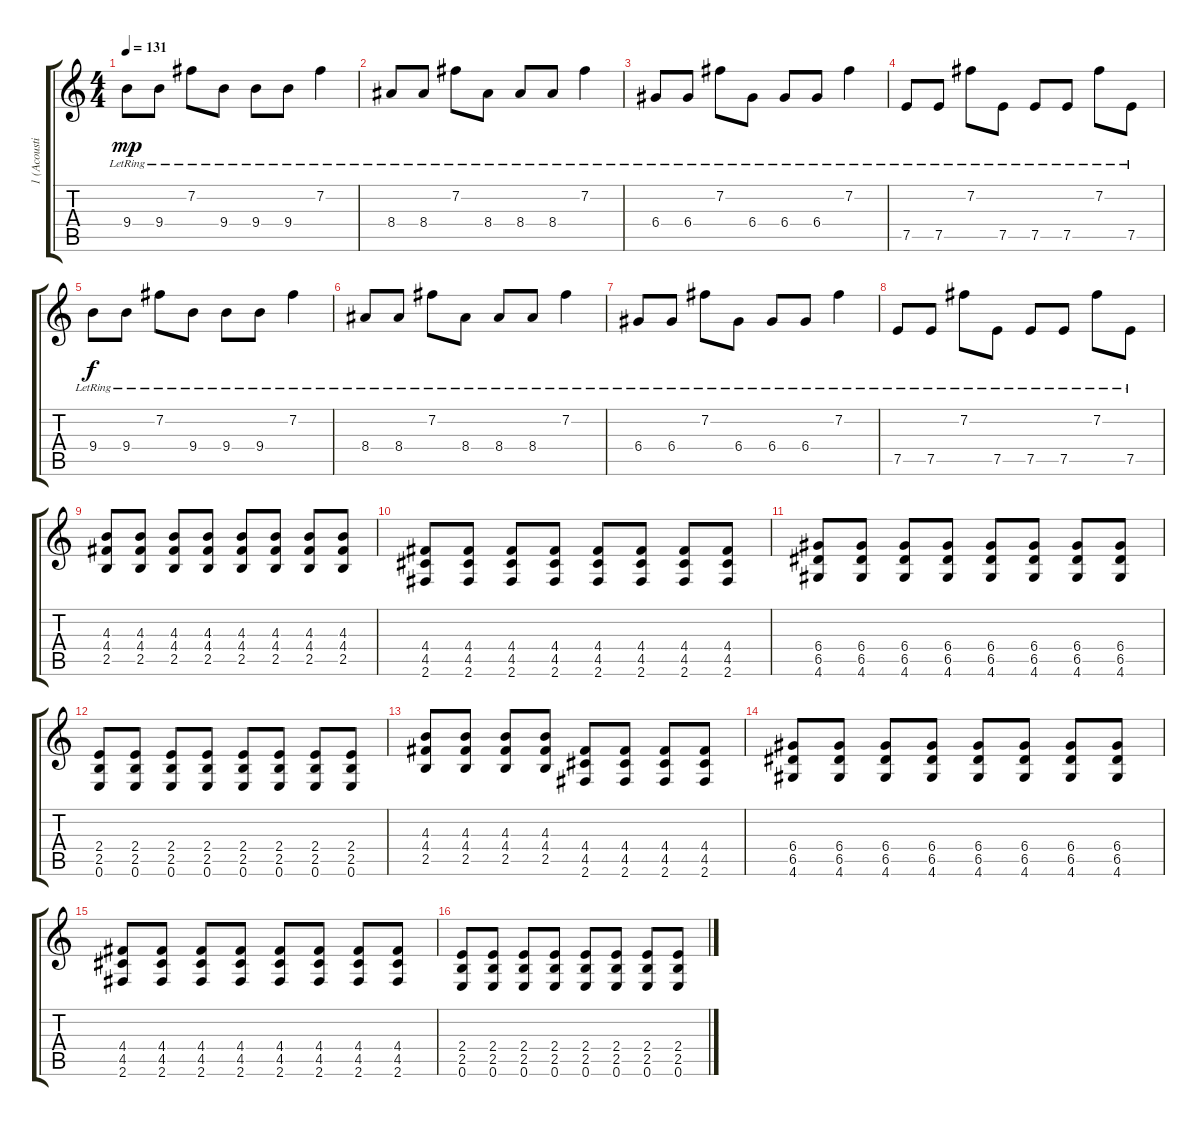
\track ("1 (Acoustic)" "1 (Acousti") {instrument acousticguitarnylon}
\staff {score tabs}
\tuning (E4 B3 G3 D3 A2 E2) {hide}
\ts (4 4)
\tempo 131
\clef g2
\ks c
9.4{lr}.8{dy mp volume 9} 9.4{lr}.8 7.2{lr}.8 9.4{lr}.8 9.4{lr}.8 9.4{lr}.8 7.2{lr}.4 |
8.4{lr}.8 8.4{lr}.8 7.2{lr}.8 8.4{lr}.8 8.4{lr}.8 8.4{lr}.8 7.2{lr}.4 |
6.4{lr}.8 6.4{lr}.8 7.2{lr}.8 6.4{lr}.8 6.4{lr}.8 6.4{lr}.8 7.2{lr}.4 |
7.5{lr}.8 7.5{lr}.8 7.2{lr}.8 7.5{lr}.8 7.5{lr}.8 7.5{lr}.8 7.2{lr}.8 7.5{lr}.8 |
9.4{lr}.8{dy f} 9.4{lr}.8 7.2{lr}.8 9.4{lr}.8 9.4{lr}.8 9.4{lr}.8 7.2{lr}.4 |
8.4{lr}.8 8.4{lr}.8 7.2{lr}.8 8.4{lr}.8 8.4{lr}.8 8.4{lr}.8 7.2{lr}.4 |
6.4{lr}.8 6.4{lr}.8 7.2{lr}.8 6.4{lr}.8 6.4{lr}.8 6.4{lr}.8 7.2{lr}.4 |
7.5{lr}.8 7.5{lr}.8 7.2{lr}.8 7.5{lr}.8 7.5{lr}.8 7.5{lr}.8 7.2{lr}.8 7.5{lr}.8 |
(4.3 4.4 2.5).8{volume 5} (4.3 4.4 2.5).8 (4.3 4.4 2.5).8 (4.3 4.4 2.5).8 (4.3 4.4 2.5).8 (4.3 4.4 2.5).8 (4.3 4.4 2.5).8 (4.3 4.4 2.5).8 |
(4.4 4.5 2.6).8 (4.4 4.5 2.6).8 (4.4 4.5 2.6).8 (4.4 4.5 2.6).8 (4.4 4.5 2.6).8 (4.4 4.5 2.6).8 (4.4 4.5 2.6).8 (4.4 4.5 2.6).8 |
(6.4 6.5 4.6).8 (6.4 6.5 4.6).8 (6.4 6.5 4.6).8 (6.4 6.5 4.6).8 (6.4 6.5 4.6).8 (6.4 6.5 4.6).8 (6.4 6.5 4.6).8 (6.4 6.5 4.6).8 |
(2.4 2.5 0.6).8 (2.4 2.5 0.6).8 (2.4 2.5 0.6).8 (2.4 2.5 0.6).8 (2.4 2.5 0.6).8 (2.4 2.5 0.6).8 (2.4 2.5 0.6).8 (2.4 2.5 0.6).8 |
(4.3 4.4 2.5).8 (4.3 4.4 2.5).8 (4.3 4.4 2.5).8 (4.3 4.4 2.5).8 (4.4 4.5 2.6).8 (4.4 4.5 2.6).8 (4.4 4.5 2.6).8 (4.4 4.5 2.6).8 |
(6.4 6.5 4.6).8 (6.4 6.5 4.6).8 (6.4 6.5 4.6).8 (6.4 6.5 4.6).8 (6.4 6.5 4.6).8 (6.4 6.5 4.6).8 (6.4 6.5 4.6).8 (6.4 6.5 4.6).8 |
(4.4 4.5 2.6).8 (4.4 4.5 2.6).8 (4.4 4.5 2.6).8 (4.4 4.5 2.6).8 (4.4 4.5 2.6).8 (4.4 4.5 2.6).8 (4.4 4.5 2.6).8 (4.4 4.5 2.6).8 |
(2.4 2.5 0.6).8 (2.4 2.5 0.6).8 (2.4 2.5 0.6).8 (2.4 2.5 0.6).8 (2.4 2.5 0.6).8 (2.4 2.5 0.6).8 (2.4 2.5 0.6).8 (2.4 2.5 0.6).8
